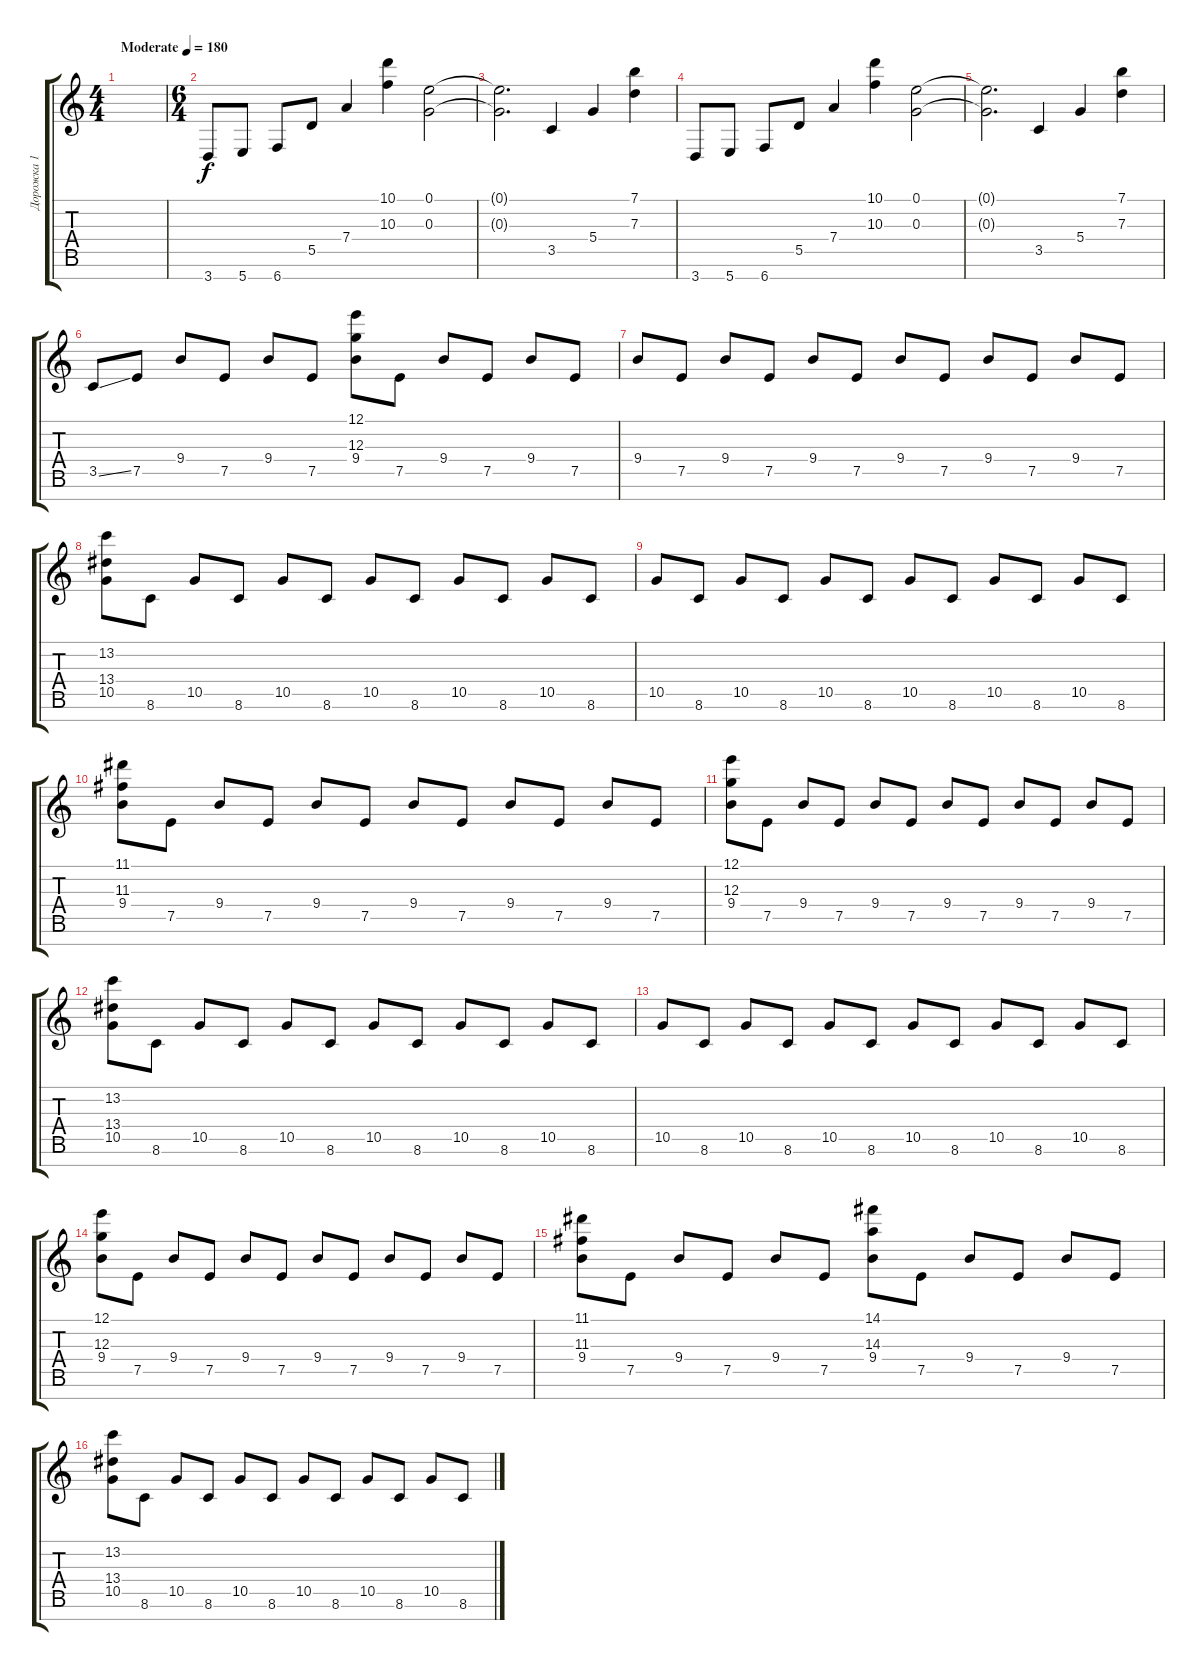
\track ("Дорожка 1" "Дорожка 1") {instrument acousticguitarsteel}
\staff {score tabs}
\tuning (E4 B3 G3 D3 A2 E2 B1) {hide}
\ts (4 4)
\tempo (180 "Moderate")
\clef g2
\ks c
|
\ts (6 4)
3.7.8 5.7.8 6.7.8 5.5.8 7.4.4 (10.1 10.3).4 (0.1 0.3).2 |
(0.1{t} 0.3{t}).2{d} 3.5.4 5.4.4 (7.1 7.3).4 |
3.7.8 5.7.8 6.7.8 5.5.8 7.4.4 (10.1 10.3).4 (0.1 0.3).2 |
(0.1{t} 0.3{t}).2{d} 3.5.4 5.4.4 (7.1 7.3).4 |
3.5{ss}.8 7.5.8 9.4.8 7.5.8 9.4.8 7.5.8 (12.1 12.3 9.4).8 7.5.8 9.4.8 7.5.8 9.4.8 7.5.8 |
9.4.8 7.5.8 9.4.8 7.5.8 9.4.8 7.5.8 9.4.8 7.5.8 9.4.8 7.5.8 9.4.8 7.5.8 |
(13.2 13.4 10.5).8 8.6.8 10.5.8 8.6.8 10.5.8 8.6.8 10.5.8 8.6.8 10.5.8 8.6.8 10.5.8 8.6.8 |
10.5.8 8.6.8 10.5.8 8.6.8 10.5.8 8.6.8 10.5.8 8.6.8 10.5.8 8.6.8 10.5.8 8.6.8 |
(11.1 11.3 9.4).8 7.5.8 9.4.8 7.5.8 9.4.8 7.5.8 9.4.8 7.5.8 9.4.8 7.5.8 9.4.8 7.5.8 |
(12.1 12.3 9.4).8 7.5.8 9.4.8 7.5.8 9.4.8 7.5.8 9.4.8 7.5.8 9.4.8 7.5.8 9.4.8 7.5.8 |
(13.2 13.4 10.5).8 8.6.8 10.5.8 8.6.8 10.5.8 8.6.8 10.5.8 8.6.8 10.5.8 8.6.8 10.5.8 8.6.8 |
10.5.8 8.6.8 10.5.8 8.6.8 10.5.8 8.6.8 10.5.8 8.6.8 10.5.8 8.6.8 10.5.8 8.6.8 |
(12.1 12.3 9.4).8 7.5.8 9.4.8 7.5.8 9.4.8 7.5.8 9.4.8 7.5.8 9.4.8 7.5.8 9.4.8 7.5.8 |
(11.1 11.3 9.4).8 7.5.8 9.4.8 7.5.8 9.4.8 7.5.8 (14.1 14.3 9.4).8 7.5.8 9.4.8 7.5.8 9.4.8 7.5.8 |
(13.2 13.4 10.5).8 8.6.8 10.5.8 8.6.8 10.5.8 8.6.8 10.5.8 8.6.8 10.5.8 8.6.8 10.5.8 8.6.8
